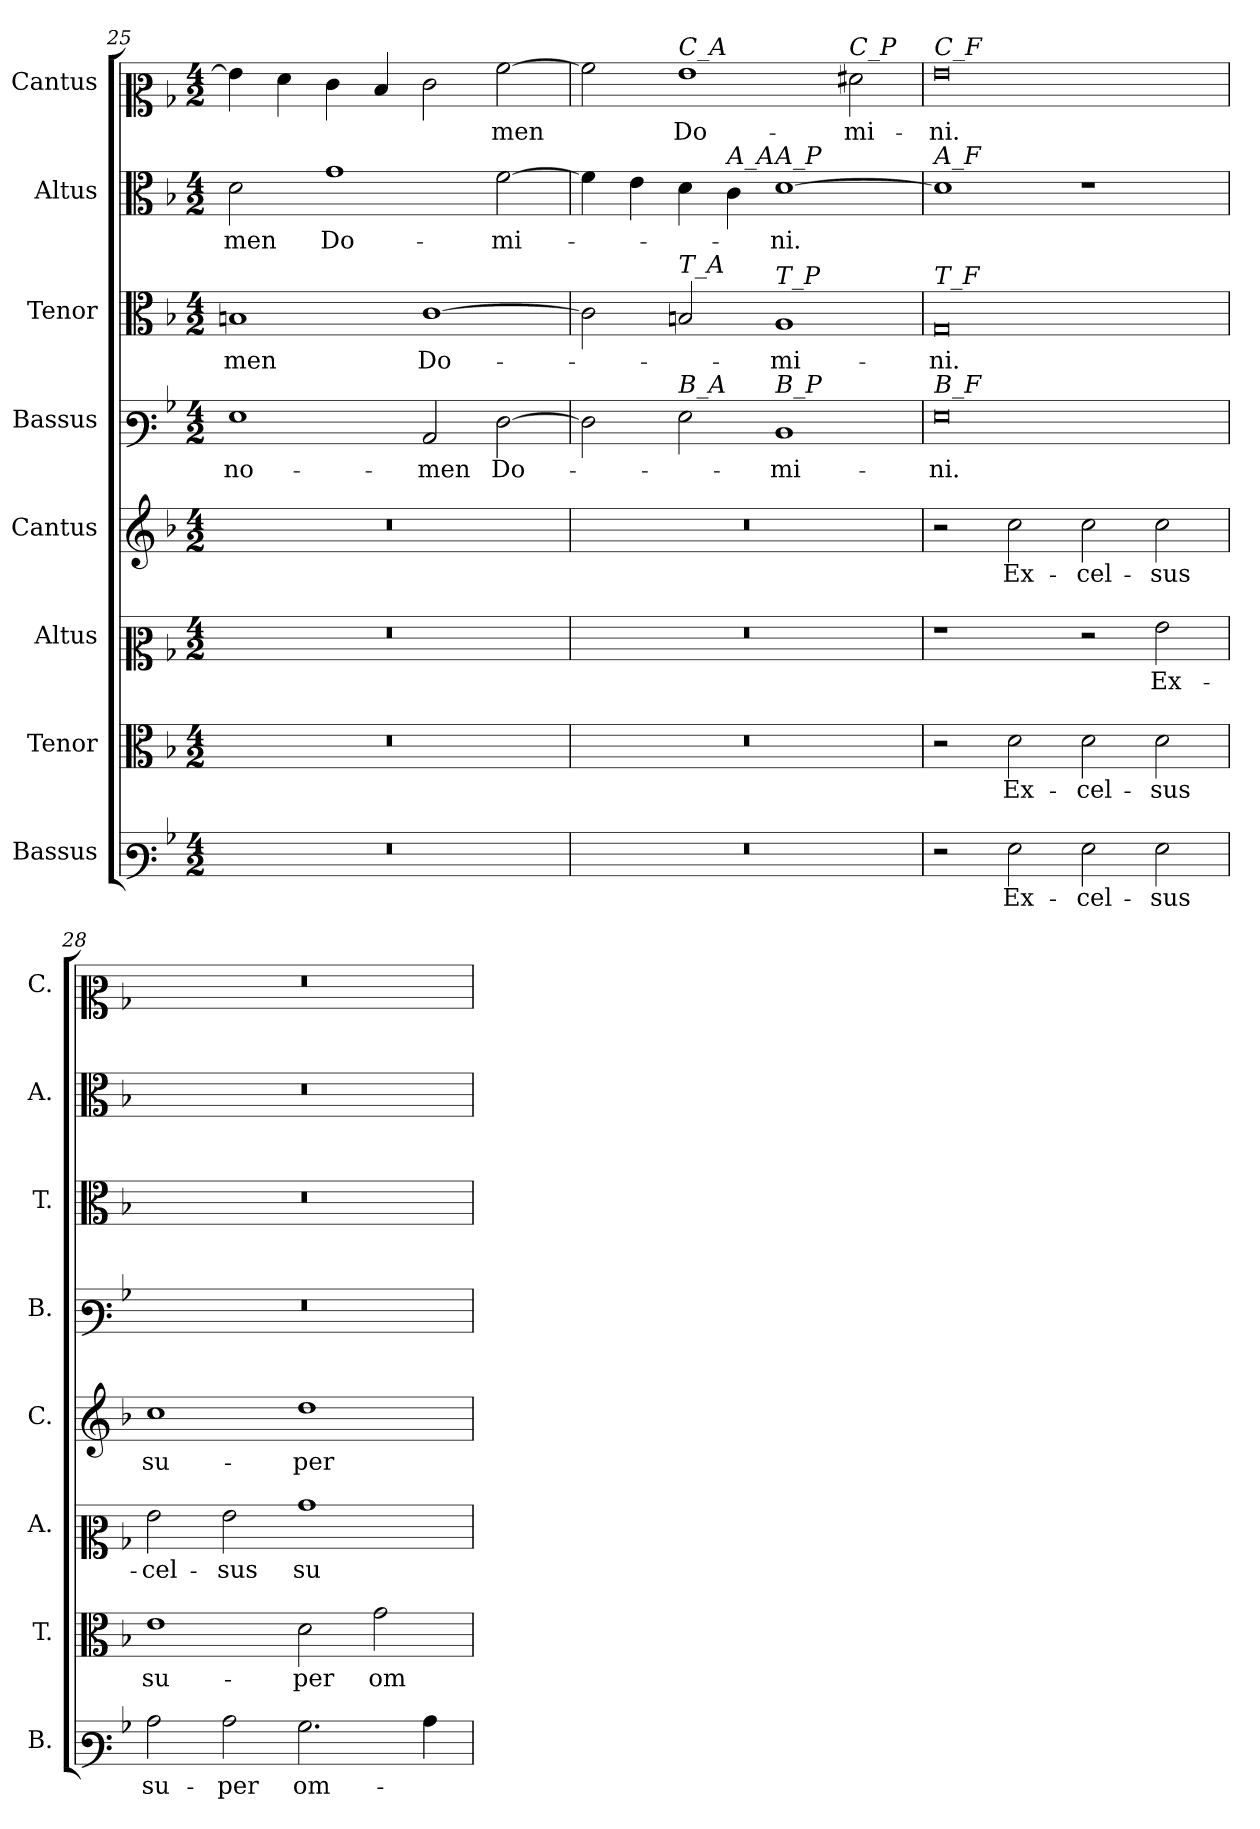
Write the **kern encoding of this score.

**kern	**text	**kern	**text	**kern	**text	**kern	**text	**kern	**text	**kern	**text	**kern	**text	**kern	**text
*part8	*part8	*part7	*part7	*part6	*part6	*part5	*part5	*part4	*part4	*part3	*part3	*part2	*part2	*part1	*part1
*staff8	*staff8	*staff7	*staff7	*staff6	*staff6	*staff5	*staff5	*staff4	*staff4	*staff3	*staff3	*staff2	*staff2	*staff1	*staff1
*I"Bassus	*	*I"Tenor	*	*I"Altus	*	*I"Cantus	*	*I"Bassus	*	*I"Tenor	*	*I"Altus	*	*I"Cantus	*
*I'B.	*	*I'T.	*	*I'A.	*	*I'C.	*	*I'B.	*	*I'T.	*	*I'A.	*	*I'C.	*
*clefF3	*	*clefC3	*	*clefC2	*	*clefG2	*	*clefF3	*	*clefC3	*	*clefC3	*	*clefC2	*
*k[b-]	*	*k[b-]	*	*k[b-]	*	*k[b-]	*	*k[b-]	*	*k[b-]	*	*k[b-]	*	*k[b-]	*
*M4/2	*	*M4/2	*	*M4/2	*	*M4/2	*	*M4/2	*	*M4/2	*	*M4/2	*	*M4/2	*
=25	=25	=25	=25	=25	=25	=25	=25	=25	=25	=25	=25	=25	=25	=25	=25
!	!	!	!	!	!	!	!	!	!LO:LY:b	!	!LO:LY:b	!	!LO:LY:b	!	!
0r	.	0r	.	0r	.	0r	.	1G	no-	1Bn	-men	2d\	-men	4g\]	.
.	.	.	.	.	.	.	.	.	.	.	.	.	.	4f\	.
!	!	!	!	!	!	!	!	!	!	!	!	!	!LO:LY:b	!	!
.	.	.	.	.	.	.	.	.	.	.	.	1g	Do-	4e\	.
.	.	.	.	.	.	.	.	.	.	.	.	.	.	4d/	.
!	!	!	!	!	!	!	!	!	!LO:LY:b	!	!LO:LY:b	!	!	!	!
.	.	.	.	.	.	.	.	2C/	-men	[1c	Do-	.	.	2e\	.
!	!	!	!	!	!	!	!	!	!LO:LY:b	!	!	!	!LO:LY:b	!	!LO:LY:b
.	.	.	.	.	.	.	.	[2F\	Do-	.	.	[2f\	-mi-	[2a\	men
=26	=26	=26	=26	=26	=26	=26	=26	=26	=26	=26	=26	=26	=26	=26	=26
0r	.	0r	.	0r	.	0r	.	2F\]	.	2c\]	.	4f\]	.	2a\]	.
.	.	.	.	.	.	.	.	.	.	.	.	4e\	.	.	.
!	!	!	!	!	!	!	!	!	!	!	!	!	!	!LO:TX:a:i:t=C_A	!
!	!	!	!	!	!	!	!	!	!	!LO:TX:a:i:t=T_A	!	!	!	!	!
!	!	!	!	!	!	!	!	!LO:TX:a:i:t=B_A	!	!	!	!	!	!	!
!	!	!	!	!	!	!	!	!	!	!	!	!	!	!	!LO:LY:b
.	.	.	.	.	.	.	.	2G\	.	2Bn/	.	4d\	.	1g	Do-
!	!	!	!	!	!	!	!	!	!	!	!	!LO:TX:a:i:t=A_A	!	!	!
.	.	.	.	.	.	.	.	.	.	.	.	4c\	.	.	.
!	!	!	!	!	!	!	!	!	!	!	!	!LO:TX:a:i:t=A_P	!	!	!
!	!	!	!	!	!	!	!	!	!	!LO:TX:a:i:t=T_P	!	!	!	!	!
!	!	!	!	!	!	!	!	!LO:TX:a:i:t=B_P	!	!	!	!	!	!	!
!	!	!	!	!	!	!	!	!	!LO:LY:b	!	!LO:LY:b	!	!LO:LY:b	!	!
.	.	.	.	.	.	.	.	1D	-mi-	1A	-mi-	[1d	-ni.	.	.
!	!	!	!	!	!	!	!	!	!	!	!	!	!	!LO:TX:a:i:t=C_P	!
!	!	!	!	!	!	!	!	!	!	!	!	!	!	!	!LO:LY:b
.	.	.	.	.	.	.	.	.	.	.	.	.	.	2f#X\	-mi-
=27	=27	=27	=27	=27	=27	=27	=27	=27	=27	=27	=27	=27	=27	=27	=27
!	!	!	!	!	!	!	!	!	!	!	!	!	!	!LO:TX:a:i:t=C_F	!
!	!	!	!	!	!	!	!	!	!	!	!	!LO:TX:a:i:t=A_F	!	!	!
!	!	!	!	!	!	!	!	!	!	!LO:TX:a:i:t=T_F	!	!	!	!	!
!	!	!	!	!	!	!	!	!LO:TX:a:i:t=B_F	!	!	!	!	!	!	!
!	!	!	!	!	!	!	!	!	!LO:LY:b	!	!LO:LY:b	!	!	!	!LO:LY:b
2r	.	2r	.	1r	.	2r	.	0G	-ni.	0G	-ni.	1d]	.	0g	-ni.
!	!LO:LY:b	!	!LO:LY:b	!	!	!	!LO:LY:b	!	!	!	!	!	!	!	!
2G\	Ex-	2d\	Ex-	.	.	2cc\	Ex-	.	.	.	.	.	.	.	.
!	!LO:LY:b	!	!LO:LY:b	!	!	!	!LO:LY:b	!	!	!	!	!	!	!	!
2G\	-cel-	2d\	-cel-	2r	.	2cc\	-cel-	.	.	.	.	1r	.	.	.
!	!LO:LY:b	!	!LO:LY:b	!	!LO:LY:b	!	!LO:LY:b	!	!	!	!	!	!	!	!
2G\	-sus	2d\	-sus	2g\	Ex-	2cc\	-sus	.	.	.	.	.	.	.	.
=28	=28	=28	=28	=28	=28	=28	=28	=28	=28	=28	=28	=28	=28	=28	=28
!	!LO:LY:b	!	!LO:LY:b	!	!LO:LY:b	!	!LO:LY:b	!	!	!	!	!	!	!	!
2c\	su-	1e	su-	2g\	-cel-	1cc	su-	0r	.	0r	.	0r	.	0r	.
!	!LO:LY:b	!	!	!	!LO:LY:b	!	!	!	!	!	!	!	!	!	!
2c\	-per	.	.	2g\	-sus	.	.	.	.	.	.	.	.	.	.
!	!LO:LY:b	!	!LO:LY:b	!	!LO:LY:b	!	!LO:LY:b	!	!	!	!	!	!	!	!
2.B-\	om-	2d\	-per	1b-	su-	1dd	-per	.	.	.	.	.	.	.	.
!	!	!	!LO:LY:b	!	!	!	!	!	!	!	!	!	!	!	!
.	.	2g\	om-	.	.	.	.	.	.	.	.	.	.	.	.
4c\	.	.	.	.	.	.	.	.	.	.	.	.	.	.	.
=	=	=	=	=	=	=	=	=	=	=	=	=	=	=	=
*-	*-	*-	*-	*-	*-	*-	*-	*-	*-	*-	*-	*-	*-	*-	*-
